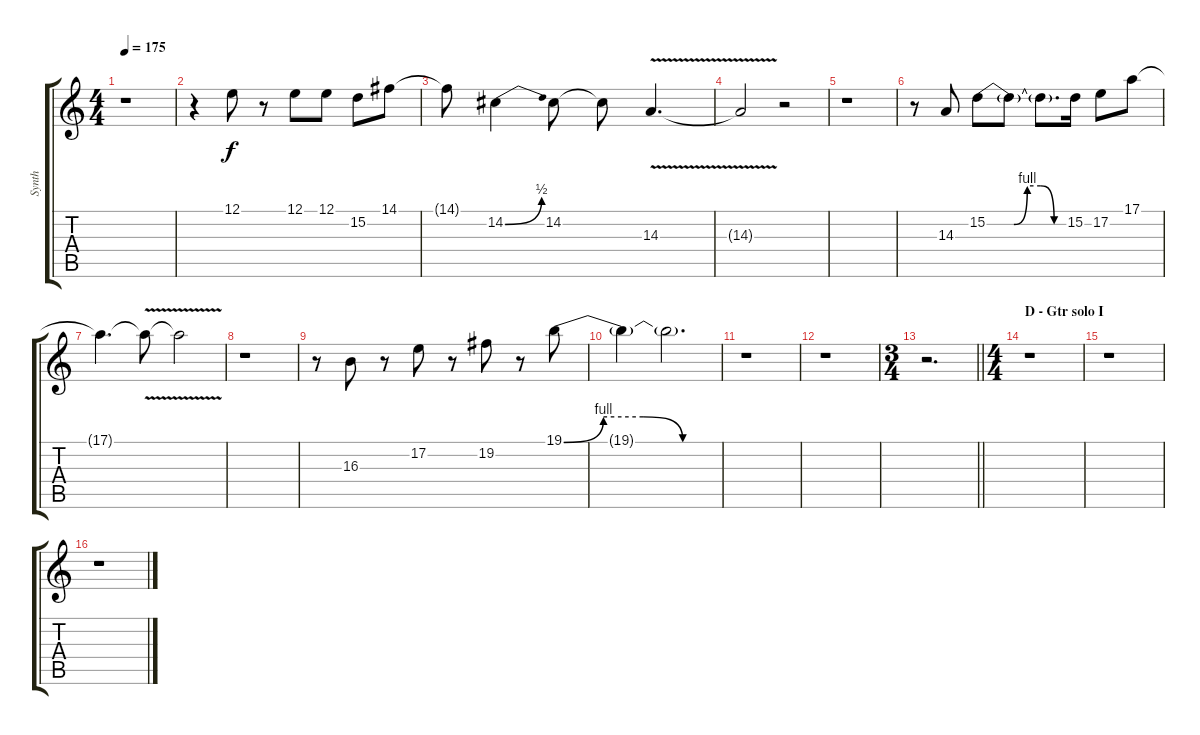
\track ("Synth" "Synth") {instrument lead2sawtooth}
\staff {score tabs}
\tuning (E4 B3 G3 D3 A2 E2) {hide}
\ts (4 4)
\tempo 175
\clef g2
\ks c
r.1{dy f} |
r.4 12.1.8 r.8 12.1.8 12.1.8 15.2.8 14.1.8 |
14.1{t}.8 14.2{be (bend 0 0 60 2)}.4 14.2.8 14.2{t}.8 14.3{v}.4{d} |
14.3{t}.2 r.2 |
r.1 |
r.8 14.3.8 15.2{be (custom 0 0 20 0 30 4 40 4 50 0 60 0)}.8 15.2{t}.8 15.2{t}.8{d} 15.2.16 17.2.8 17.1.8 |
17.1{t}.4{d} 17.1{v t}.8 17.1{t}.2 |
r.1 |
r.8 16.3.8 r.8 17.2.8 r.8 19.2.8 r.8 19.1{be (custom 0 0 15 4 30 4 45 0 60 0)}.8 |
19.1{t}.4 19.1{t}.2{d} |
r.1 |
r.1 |
\ts (3 4)
\barLineRight lightlight
r.2{d} |
\ts (4 4)
\section ("" "D - Gtr solo I")
r.1 |
r.1 |
r.1
